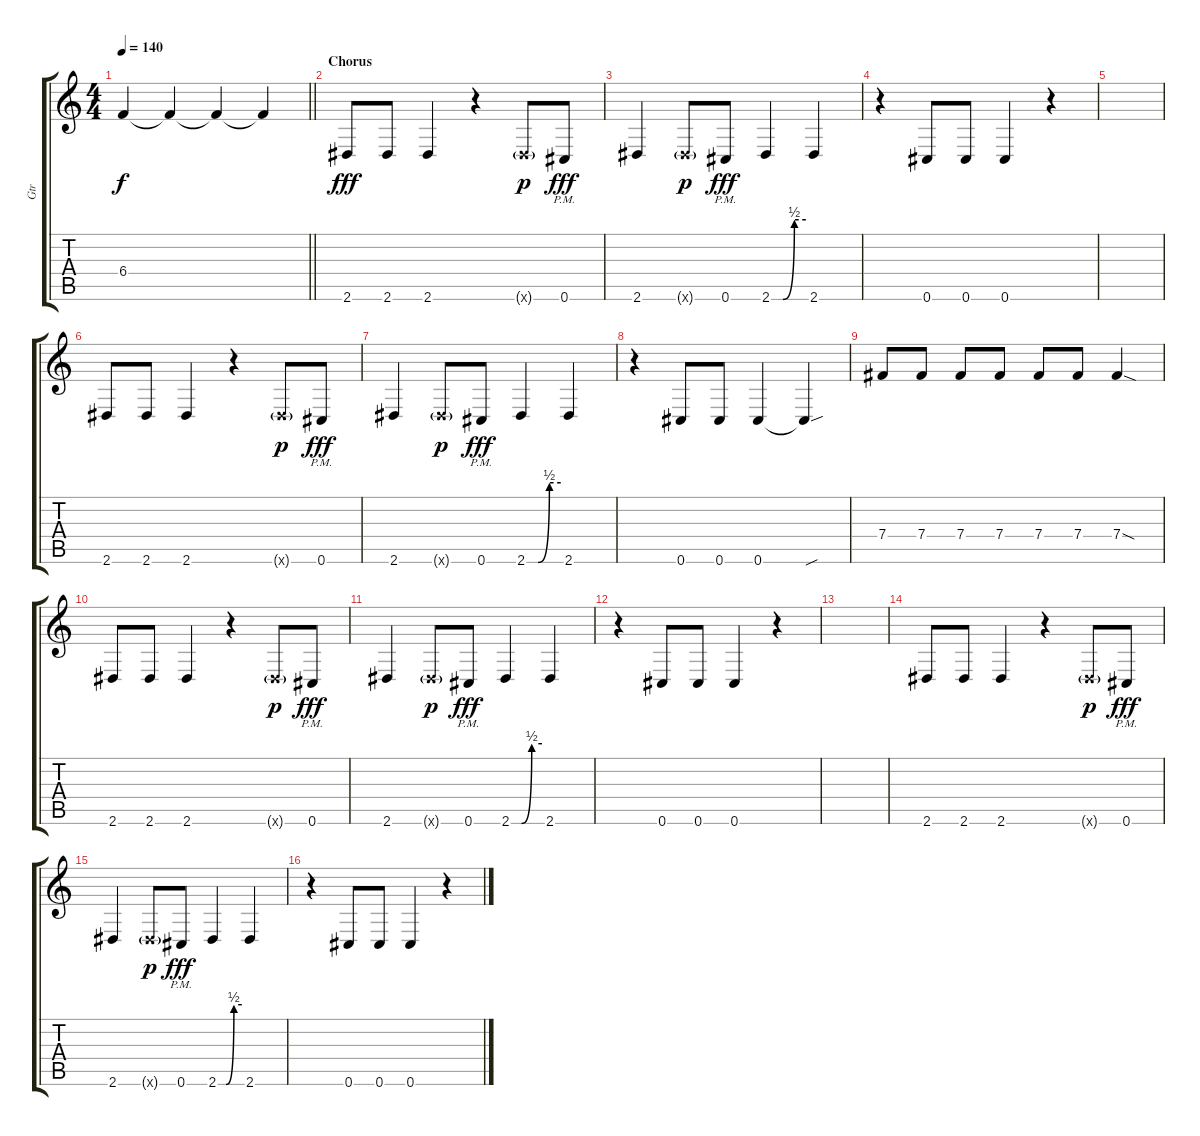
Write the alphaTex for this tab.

\track ("Gtr" "Gtr") {instrument distortionguitar}
\staff {score tabs}
\tuning (Db4 Ab3 E3 B2 Gb2 Db2) {hide}
\ts (4 4)
\tempo 140
\clef g2
\barLineRight lightlight
\ks c
6.4{t}.4{dy f} 6.4{t}.4 6.4{t}.4 6.4{t}.4 |
\section ("" "Chorus")
2.6.8{dy fff instrument distortionguitar} 2.6.8 2.6.4 r.4 2.6{g x}.8{dy p} 0.6{pm}.8{dy fff} |
2.6.4 2.6{g x}.8{dy p} 0.6{pm}.8{dy fff} 2.6{be (custom 0 0 20 0 40 2 60 2)}.4 2.6.4 |
r.4 0.6.8 0.6.8 0.6.4 r.4 |
|
2.6.8 2.6.8 2.6.4 r.4 2.6{g x}.8{dy p} 0.6{pm}.8{dy fff} |
2.6.4 2.6{g x}.8{dy p} 0.6{pm}.8{dy fff} 2.6{be (custom 0 0 20 0 40 2 60 2)}.4 2.6.4 |
r.4 0.6.8 0.6.8 0.6.4 0.6{sou t}.4 |
7.4.8 7.4.8 7.4.8 7.4.8 7.4.8 7.4.8 7.4{sod}.4 |
2.6.8 2.6.8 2.6.4 r.4 2.6{g x}.8{dy p} 0.6{pm}.8{dy fff} |
2.6.4 2.6{g x}.8{dy p} 0.6{pm}.8{dy fff} 2.6{be (custom 0 0 20 0 40 2 60 2)}.4 2.6.4 |
r.4 0.6.8 0.6.8 0.6.4 r.4 |
|
2.6.8 2.6.8 2.6.4 r.4 2.6{g x}.8{dy p} 0.6{pm}.8{dy fff} |
2.6.4 2.6{g x}.8{dy p} 0.6{pm}.8{dy fff} 2.6{be (custom 0 0 20 0 40 2 60 2)}.4 2.6.4 |
r.4 0.6.8 0.6.8 0.6.4 r.4
